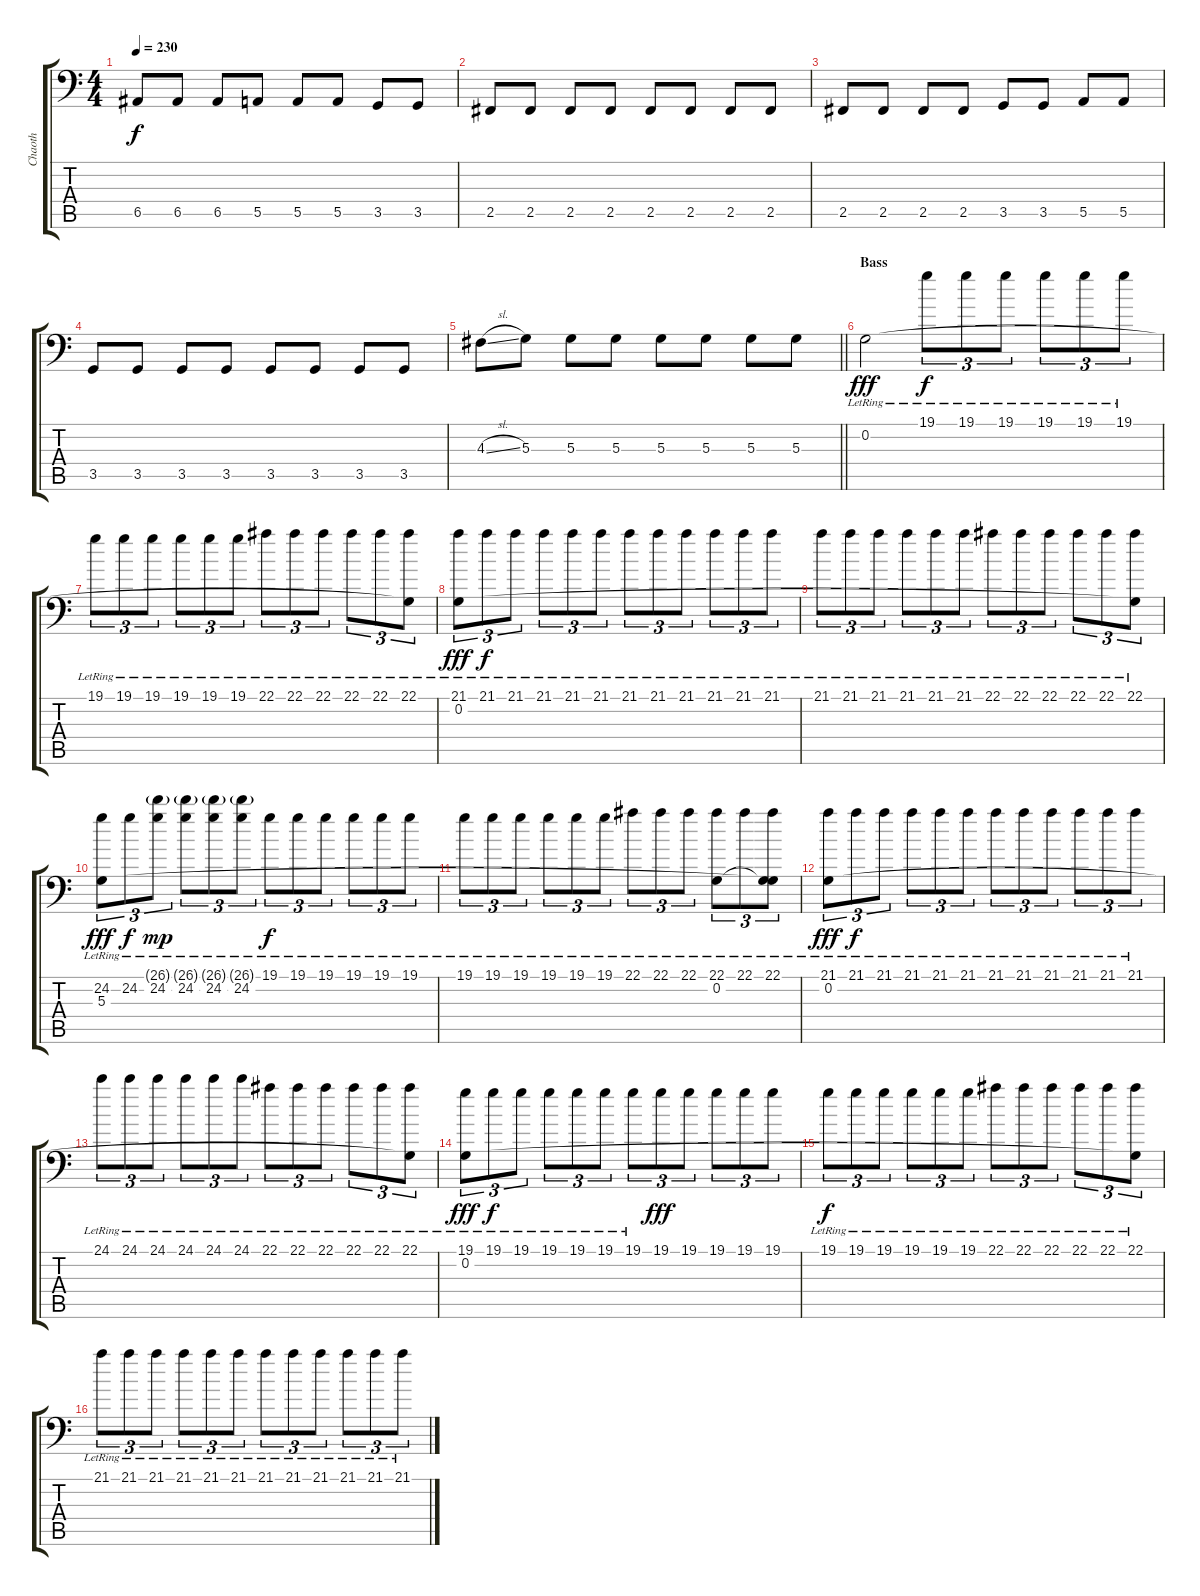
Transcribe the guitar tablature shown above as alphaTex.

\track ("Chaoth" "Chaoth") {instrument electricbassfinger}
\staff {score tabs}
\tuning (C3 G2 D2 A1 E1 B0) {hide}
\ts (4 4)
\tempo 230
\clef f4
\ks c
6.5.8{dy f} 6.5.8 6.5.8 5.5.8 5.5.8 5.5.8 3.5.8 3.5.8 |
2.5.8 2.5.8 2.5.8 2.5.8 2.5.8 2.5.8 2.5.8 2.5.8 |
2.5.8 2.5.8 2.5.8 2.5.8 3.5.8 3.5.8 5.5.8 5.5.8 |
3.5.8 3.5.8 3.5.8 3.5.8 3.5.8 3.5.8 3.5.8 3.5.8 |
\barLineRight lightlight
4.3{sl}.8 5.3.8 5.3.8 5.3.8 5.3.8 5.3.8 5.3.8 5.3.8 |
\section ("" "Bass")
0.2{lr}.2{dy fff} 19.1{lr}.8{tu (3 2) dy f} 19.1{lr}.8{tu (3 2)} 19.1{lr}.8{tu (3 2)} 19.1{lr}.8{tu (3 2)} 19.1{lr}.8{tu (3 2)} 19.1{lr}.8{tu (3 2)} |
19.1{lr}.8{tu (3 2)} 19.1{lr}.8{tu (3 2)} 19.1{lr}.8{tu (3 2)} 19.1{lr}.8{tu (3 2)} 19.1{lr}.8{tu (3 2)} 19.1{lr}.8{tu (3 2)} 22.1{lr}.8{tu (3 2)} 22.1{lr}.8{tu (3 2)} 22.1{lr}.8{tu (3 2)} 22.1{lr}.8{tu (3 2)} 22.1{lr}.8{tu (3 2)} (22.1{lr} 0.2{t}).8{tu (3 2)} |
(21.1{lr} 0.2{lr}).8{tu (3 2) dy fff} 21.1{lr}.8{tu (3 2) dy f} 21.1{lr}.8{tu (3 2)} 21.1{lr}.8{tu (3 2)} 21.1{lr}.8{tu (3 2)} 21.1{lr}.8{tu (3 2)} 21.1{lr}.8{tu (3 2)} 21.1{lr}.8{tu (3 2)} 21.1{lr}.8{tu (3 2)} 21.1{lr}.8{tu (3 2)} 21.1{lr}.8{tu (3 2)} 21.1{lr}.8{tu (3 2)} |
21.1{lr}.8{tu (3 2)} 21.1{lr}.8{tu (3 2)} 21.1{lr}.8{tu (3 2)} 21.1{lr}.8{tu (3 2)} 21.1{lr}.8{tu (3 2)} 21.1{lr}.8{tu (3 2)} 22.1{lr}.8{tu (3 2)} 22.1{lr}.8{tu (3 2)} 22.1{lr}.8{tu (3 2)} 22.1{lr}.8{tu (3 2)} 22.1{lr}.8{tu (3 2)} (22.1{lr} 0.2{t}).8{tu (3 2)} |
(24.2{lr} 5.3{lr}).8{tu (3 2) dy fff} 24.2{lr}.8{tu (3 2) dy f} (26.1{g lr} 24.2{lr}).8{tu (3 2) dy mp} (26.1{g lr} 24.2{lr}).8{tu (3 2)} (26.1{g lr} 24.2{lr}).8{tu (3 2)} (26.1{g lr} 24.2{lr}).8{tu (3 2)} 19.1{lr}.8{tu (3 2) dy f} 19.1{lr}.8{tu (3 2)} 19.1{lr}.8{tu (3 2)} 19.1{lr}.8{tu (3 2)} 19.1{lr}.8{tu (3 2)} 19.1{lr}.8{tu (3 2)} |
19.1{lr}.8{tu (3 2)} 19.1{lr}.8{tu (3 2)} 19.1{lr}.8{tu (3 2)} 19.1{lr}.8{tu (3 2)} 19.1{lr}.8{tu (3 2)} 19.1{lr}.8{tu (3 2)} 22.1{lr}.8{tu (3 2)} 22.1{lr}.8{tu (3 2)} 22.1{lr}.8{tu (3 2)} (22.1{lr} 0.2).8{tu (3 2)} 22.1{lr}.8{tu (3 2)} (22.1{lr} 0.2{t} 5.3{t}).8{tu (3 2)} |
(21.1{lr} 0.2{lr}).8{tu (3 2) dy fff} 21.1{lr}.8{tu (3 2) dy f} 21.1{lr}.8{tu (3 2)} 21.1{lr}.8{tu (3 2)} 21.1{lr}.8{tu (3 2)} 21.1{lr}.8{tu (3 2)} 21.1{lr}.8{tu (3 2)} 21.1{lr}.8{tu (3 2)} 21.1{lr}.8{tu (3 2)} 21.1{lr}.8{tu (3 2)} 21.1{lr}.8{tu (3 2)} 21.1{lr}.8{tu (3 2)} |
24.1{lr}.8{tu (3 2)} 24.1{lr}.8{tu (3 2)} 24.1{lr}.8{tu (3 2)} 24.1{lr}.8{tu (3 2)} 24.1{lr}.8{tu (3 2)} 24.1{lr}.8{tu (3 2)} 22.1{lr}.8{tu (3 2)} 22.1{lr}.8{tu (3 2)} 22.1{lr}.8{tu (3 2)} 22.1{lr}.8{tu (3 2)} 22.1{lr}.8{tu (3 2)} (22.1{lr} 0.2{t}).8{tu (3 2)} |
(19.1 0.2{lr}).8{tu (3 2) dy fff} 19.1{lr}.8{tu (3 2) dy f} 19.1{lr}.8{tu (3 2)} 19.1{lr}.8{tu (3 2)} 19.1{lr}.8{tu (3 2)} 19.1{lr}.8{tu (3 2)} 19.1{lr}.8{tu (3 2)} 19.1.8{tu (3 2) dy fff} 19.1.8{tu (3 2)} 19.1.8{tu (3 2)} 19.1.8{tu (3 2)} 19.1.8{tu (3 2)} |
19.1{lr}.8{tu (3 2) dy f} 19.1{lr}.8{tu (3 2)} 19.1{lr}.8{tu (3 2)} 19.1{lr}.8{tu (3 2)} 19.1{lr}.8{tu (3 2)} 19.1{lr}.8{tu (3 2)} 22.1{lr}.8{tu (3 2)} 22.1{lr}.8{tu (3 2)} 22.1{lr}.8{tu (3 2)} 22.1{lr}.8{tu (3 2)} 22.1{lr}.8{tu (3 2)} (22.1{lr} 0.2{t}).8{tu (3 2)} |
21.1{lr}.8{tu (3 2)} 21.1{lr}.8{tu (3 2)} 21.1{lr}.8{tu (3 2)} 21.1{lr}.8{tu (3 2)} 21.1{lr}.8{tu (3 2)} 21.1{lr}.8{tu (3 2)} 21.1{lr}.8{tu (3 2)} 21.1{lr}.8{tu (3 2)} 21.1{lr}.8{tu (3 2)} 21.1{lr}.8{tu (3 2)} 21.1{lr}.8{tu (3 2)} 21.1{lr}.8{tu (3 2)}
